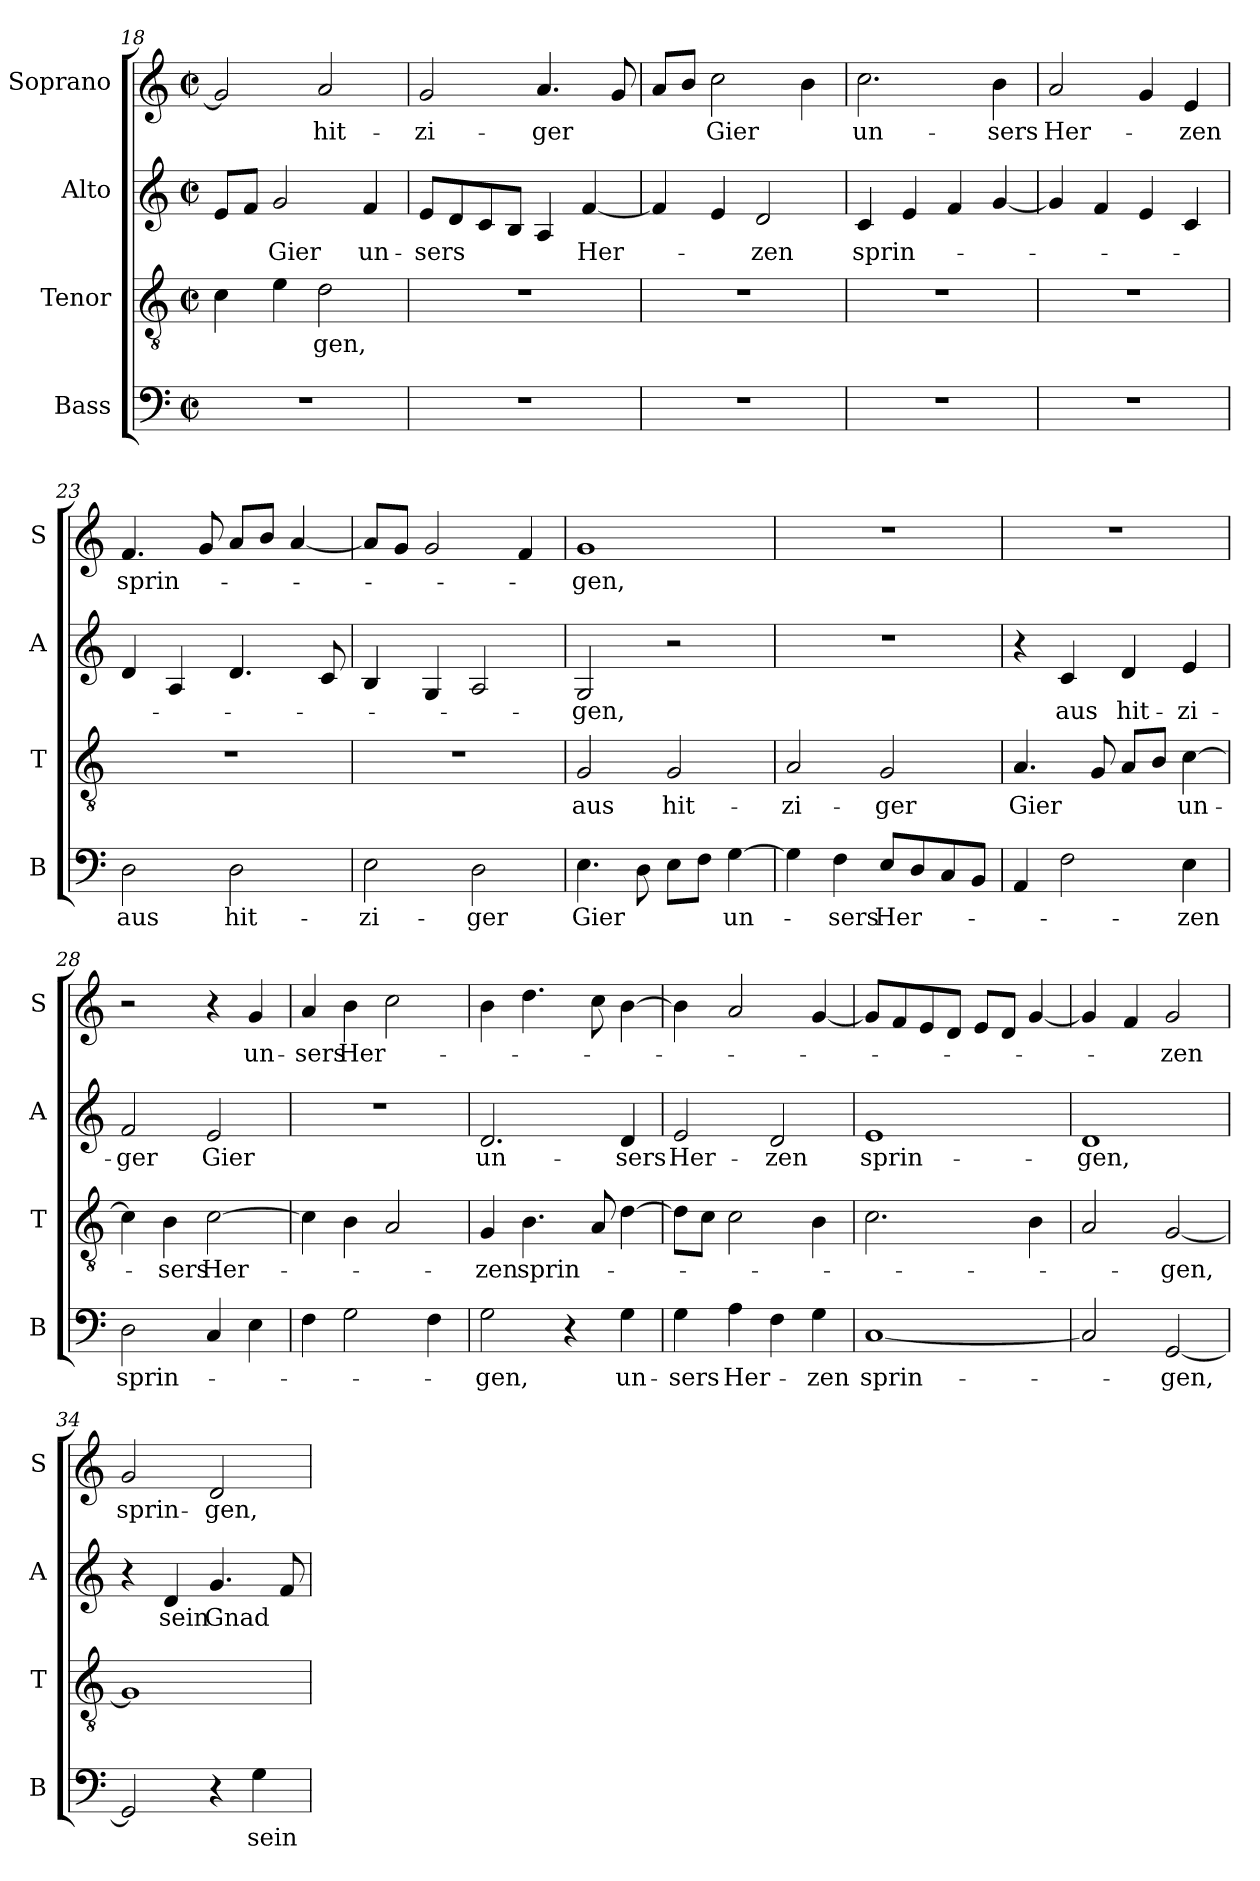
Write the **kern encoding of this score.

**kern	**text	**kern	**text	**kern	**text	**kern	**text
*part4	*part4	*part3	*part3	*part2	*part2	*part1	*part1
*staff4	*staff4	*staff3	*staff3	*staff2	*staff2	*staff1	*staff1
*I"Bass	*	*I"Tenor	*	*I"Alto	*	*I"Soprano	*
*I'B	*	*I'T	*	*I'A	*	*I'S	*
*clefF4	*	*clefGv2	*	*clefG2	*	*clefG2	*
*k[]	*	*k[]	*	*k[]	*	*k[]	*
*C:	*	*C:	*	*C:	*	*C:	*
*M2/2	*	*M2/2	*	*M2/2	*	*M2/2	*
*met(c|)	*	*met(c|)	*	*met(c|)	*	*met(c|)	*
=18	=18	=18	=18	=18	=18	=18	=18
1r	.	4c\	.	8e/L	.	2g/]	.
.	.	.	.	8f/J	.	.	.
!	!	!	!	!	!LO:LY:b	!	!
.	.	4e\	.	2g/	Gier	.	.
!	!	!	!LO:LY:b	!	!	!	!LO:LY:b
.	.	2d\	-gen,	.	.	2a/	hit-
!	!	!	!	!	!LO:LY:b	!	!
.	.	.	.	4f/	un-	.	.
!!LO:PB:g=z
=19	=19	=19	=19	=19	=19	=19	=19
!	!	!	!	!	!LO:LY:b	!	!LO:LY:b
1r	.	1r	.	8e/L	-sers	2g/	-zi-
.	.	.	.	8d/	.	.	.
.	.	.	.	8c/	.	.	.
.	.	.	.	8B/J	.	.	.
!	!	!	!	!	!	!	!LO:LY:b
.	.	.	.	4A/	.	4.a/	-ger
!	!	!	!	!	!LO:LY:b	!	!
.	.	.	.	[4f/	Her-	.	.
.	.	.	.	.	.	8g/	.
=20	=20	=20	=20	=20	=20	=20	=20
1r	.	1r	.	4f/]	.	8a/L	.
.	.	.	.	.	.	8b/J	.
!	!	!	!	!	!	!	!LO:LY:b
.	.	.	.	4e/	.	2cc\	Gier
!	!	!	!	!	!LO:LY:b	!	!
.	.	.	.	2d/	-zen	.	.
.	.	.	.	.	.	4b\	.
=21	=21	=21	=21	=21	=21	=21	=21
!	!	!	!	!	!LO:LY:b	!	!LO:LY:b
1r	.	1r	.	4c/	sprin-	2.cc\	un-
.	.	.	.	4e/	.	.	.
.	.	.	.	4f/	.	.	.
!	!	!	!	!	!	!	!LO:LY:b
.	.	.	.	[4g/	.	4b\	-sers
=22	=22	=22	=22	=22	=22	=22	=22
!	!	!	!	!	!	!	!LO:LY:b
1r	.	1r	.	4g/]	.	2a/	Her-
.	.	.	.	4f/	.	.	.
.	.	.	.	4e/	.	4g/	.
!	!	!	!	!	!	!	!LO:LY:b
.	.	.	.	4c/	.	4e/	-zen
=23	=23	=23	=23	=23	=23	=23	=23
!	!LO:LY:b	!	!	!	!	!	!LO:LY:b
2D\	aus	1r	.	4d/	.	4.f/	sprin-
.	.	.	.	4A/	.	.	.
.	.	.	.	.	.	8g/	.
!	!LO:LY:b	!	!	!	!	!	!
2D\	hit-	.	.	4.d/	.	8a/L	.
.	.	.	.	.	.	8b/J	.
.	.	.	.	.	.	[4a/	.
.	.	.	.	8c/	.	.	.
=24	=24	=24	=24	=24	=24	=24	=24
!	!LO:LY:b	!	!	!	!	!	!
2E\	-zi-	1r	.	4B/	.	8a/L]	.
.	.	.	.	.	.	8g/J	.
.	.	.	.	4G/	.	2g/	.
!	!LO:LY:b	!	!	!	!	!	!
2D\	-ger	.	.	2A/	.	.	.
.	.	.	.	.	.	4f/	.
!!LO:LB:g=z
=25	=25	=25	=25	=25	=25	=25	=25
!	!LO:LY:b	!	!LO:LY:b	!	!LO:LY:b	!	!LO:LY:b
4.E\	Gier	2G/	aus	2G/	-gen,	1g	-gen,
8D\	.	.	.	.	.	.	.
!	!	!	!LO:LY:b	!	!	!	!
8E\L	.	2G/	hit-	2r	.	.	.
8F\J	.	.	.	.	.	.	.
!	!LO:LY:b	!	!	!	!	!	!
[4G\	un-	.	.	.	.	.	.
=26	=26	=26	=26	=26	=26	=26	=26
!	!	!	!LO:LY:b	!	!	!	!
4G\]	.	2A/	-zi-	1r	.	1r	.
!	!LO:LY:b	!	!	!	!	!	!
4F\	-sers	.	.	.	.	.	.
!	!LO:LY:b	!	!LO:LY:b	!	!	!	!
8E/L	Her-	2G/	-ger	.	.	.	.
8D/	.	.	.	.	.	.	.
8C/	.	.	.	.	.	.	.
8BB/J	.	.	.	.	.	.	.
=27	=27	=27	=27	=27	=27	=27	=27
!	!	!	!LO:LY:b	!	!	!	!
4AA/	.	4.A/	Gier	4r	.	1r	.
!	!	!	!	!	!LO:LY:b	!	!
2F\	.	.	.	4c/	aus	.	.
.	.	8G/	.	.	.	.	.
!	!	!	!	!	!LO:LY:b	!	!
.	.	8A/L	.	4d/	hit-	.	.
.	.	8B/J	.	.	.	.	.
!	!LO:LY:b	!	!LO:LY:b	!	!LO:LY:b	!	!
4E\	-zen	[4c\	un-	4e/	-zi-	.	.
=28	=28	=28	=28	=28	=28	=28	=28
!	!LO:LY:b	!	!	!	!LO:LY:b	!	!
2D\	sprin-	4c\]	.	2f/	-ger	2r	.
!	!	!	!LO:LY:b	!	!	!	!
.	.	4B\	-sers	.	.	.	.
!	!	!	!LO:LY:b	!	!LO:LY:b	!	!
4C/	.	[2c\	Her-	2e/	Gier	4r	.
!	!	!	!	!	!	!	!LO:LY:b
4E\	.	.	.	.	.	4g/	un-
=29	=29	=29	=29	=29	=29	=29	=29
!	!	!	!	!	!	!	!LO:LY:b
4F\	.	4c\]	.	1r	.	4a/	-sers
!	!	!	!	!	!	!	!LO:LY:b
2G\	.	4B\	.	.	.	4b\	Her-
.	.	2A/	.	.	.	2cc\	.
4F\	.	.	.	.	.	.	.
=30	=30	=30	=30	=30	=30	=30	=30
!	!LO:LY:b	!	!LO:LY:b	!	!LO:LY:b	!	!
2G\	-gen,	4G/	-zen	2.d/	un-	4b\	.
!	!	!	!LO:LY:b	!	!	!	!
.	.	4.B\	sprin-	.	.	4.dd\	.
4r	.	.	.	.	.	.	.
.	.	8A/	.	.	.	8cc\	.
!	!LO:LY:b	!	!	!	!LO:LY:b	!	!
4G\	un-	[4d\	.	4d/	-sers	[4b\	.
!!LO:LB:g=z
=31	=31	=31	=31	=31	=31	=31	=31
!	!LO:LY:b	!	!	!	!LO:LY:b	!	!
4G\	-sers	8d\L]	.	2e/	Her-	4b\]	.
.	.	8c\J	.	.	.	.	.
!	!LO:LY:b	!	!	!	!	!	!
4A\	Her-	2c\	.	.	.	2a/	.
!	!	!	!	!	!LO:LY:b	!	!
4F\	.	.	.	2d/	-zen	.	.
!	!LO:LY:b	!	!	!	!	!	!
4G\	-zen	4B\	.	.	.	[4g/	.
=32	=32	=32	=32	=32	=32	=32	=32
!	!LO:LY:b	!	!	!	!LO:LY:b	!	!
[1C	sprin-	2.c\	.	1e	sprin-	8g/L]	.
.	.	.	.	.	.	8f/	.
.	.	.	.	.	.	8e/	.
.	.	.	.	.	.	8d/J	.
.	.	.	.	.	.	8e/L	.
.	.	.	.	.	.	8d/J	.
.	.	4B\	.	.	.	[4g/	.
=33	=33	=33	=33	=33	=33	=33	=33
!	!	!	!	!	!LO:LY:b	!	!
2C/]	.	2A/	.	1d	-gen,	4g/]	.
.	.	.	.	.	.	4f/	.
!	!LO:LY:b	!	!LO:LY:b	!	!	!	!LO:LY:b
[2GG/	-gen,	[2G/	-gen,	.	.	2g/	-zen
=34	=34	=34	=34	=34	=34	=34	=34
!	!	!	!	!	!	!	!LO:LY:b
2GG/]	.	1G]	.	4r	.	2g/	sprin-
!	!	!	!	!	!LO:LY:b	!	!
.	.	.	.	4d/	sein	.	.
!	!	!	!	!	!LO:LY:b	!	!LO:LY:b
4r	.	.	.	4.g/	Gnad	2d/	-gen,
!	!LO:LY:b	!	!	!	!	!	!
4G\	sein	.	.	.	.	.	.
.	.	.	.	8f/	.	.	.
=	=	=	=	=	=	=	=
*-	*-	*-	*-	*-	*-	*-	*-
